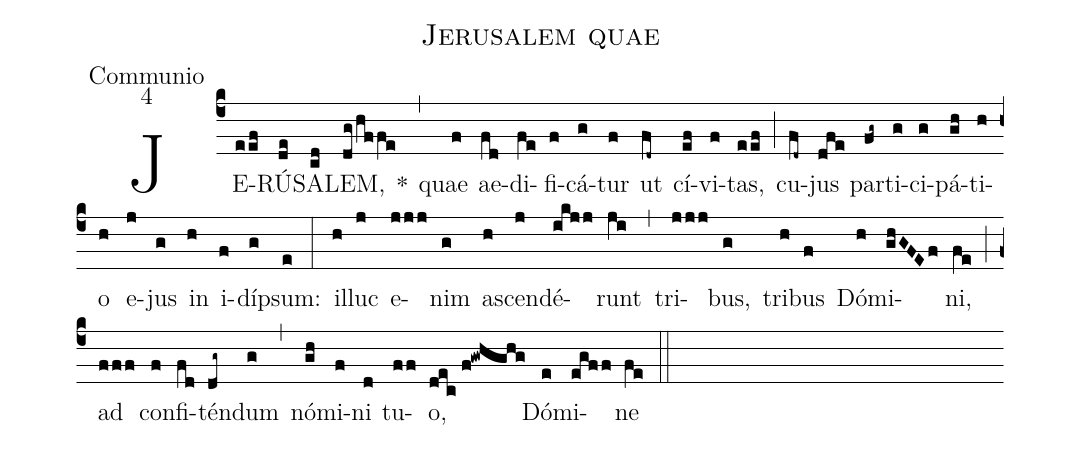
name:Jerusalem quae;
office-part:Communio;
mode:4;
%%
(c4) JE(eef)RÚ(de)SA(cd)LEM,(dg/hffe) *(,) quae(f) ae(fd)di(fe)fi(f)cá(g)tur(f) ut(fd~) cí(ef)vi(f)tas,(eef) (;) cu(fd~)jus(dfe) par(fg~)ti(g)ci(g)pá(gh)ti(h)o(h) e(j)jus(g) in(h) i(f)díp(g)sum:(e) (:) il(h)luc(j) e(jjj)nim(g) a(h)scen(j)dé(ikjj)runt(ji) (,) tri(jjj)bus,(g) tri(h)bus(f) Dó(h)mi(ghGFEf)ni,(fe) (;) ad(fff) con(f)fi(fd)tén(dg~)dum(g) (,) nó(gh)mi(f)ni(d) tu(ff)o,(dec//f!gwhghg) Dó(e)mi(egff)ne(fe) (::)
